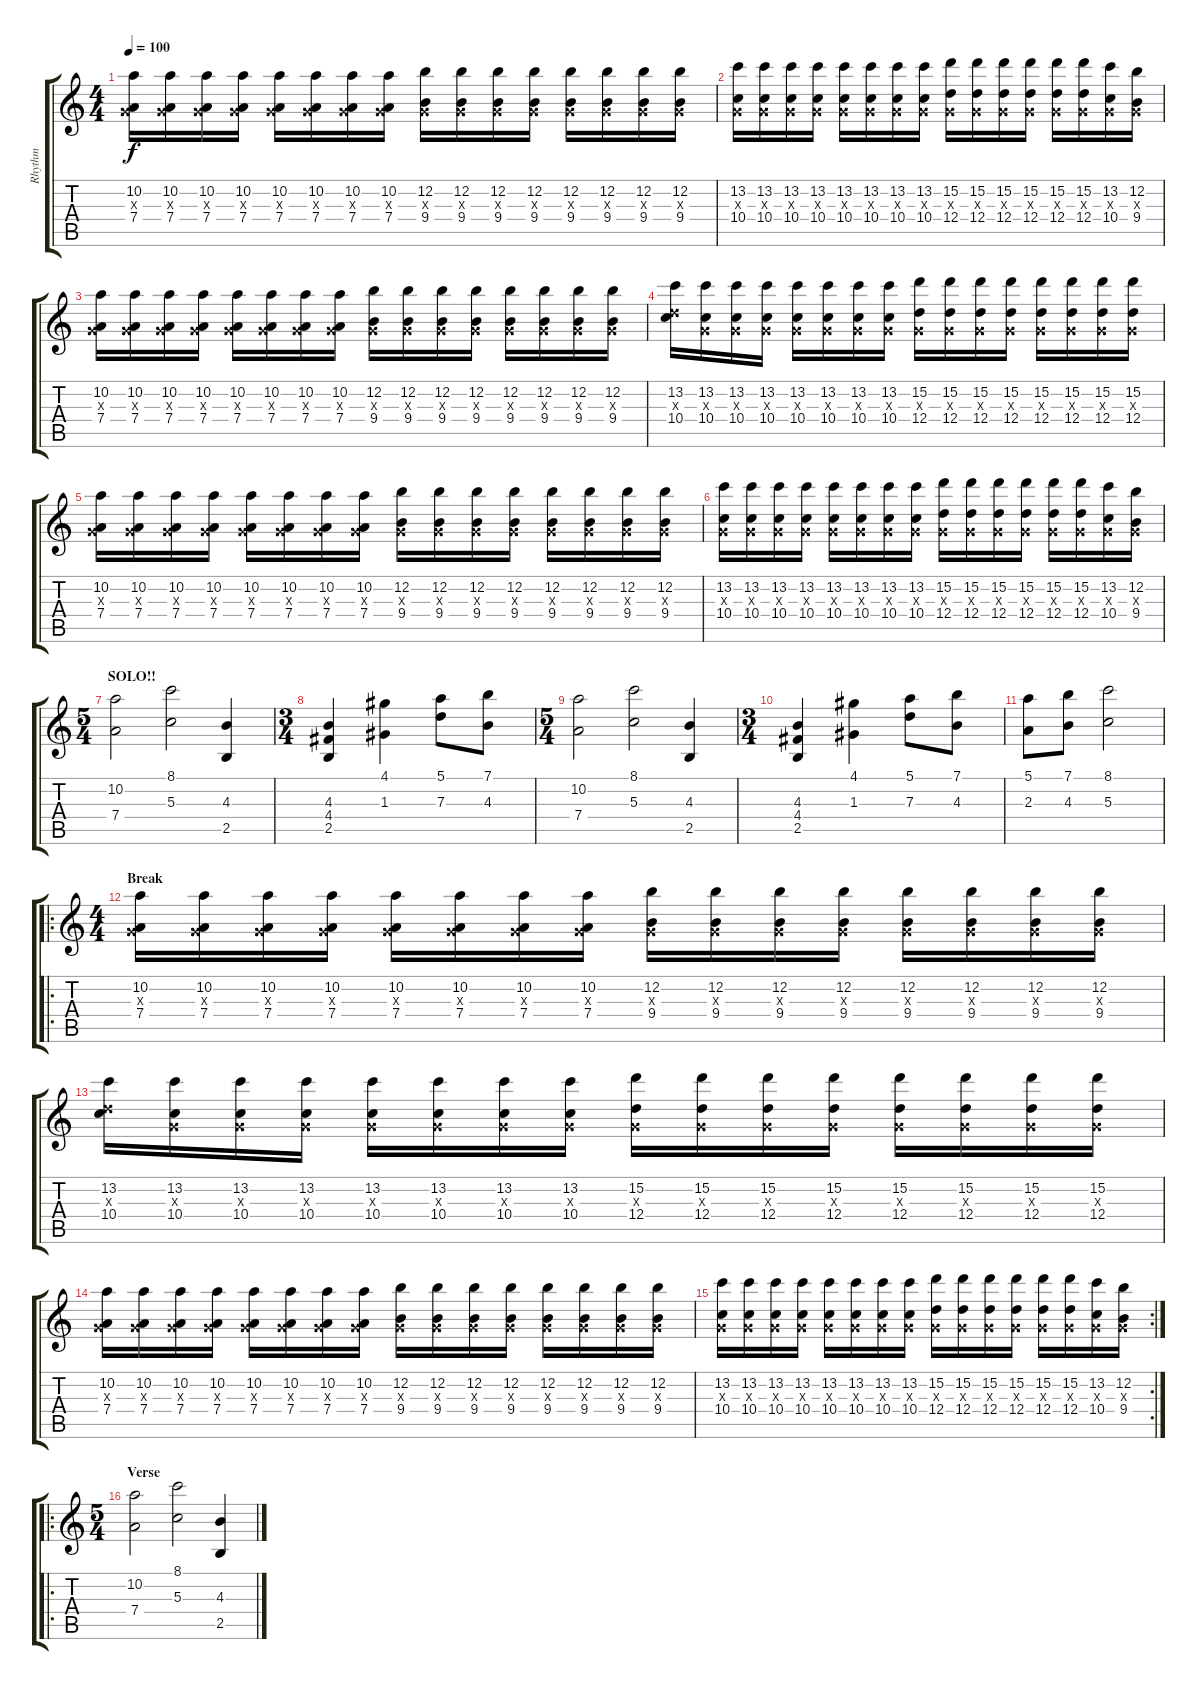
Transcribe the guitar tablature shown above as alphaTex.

\track ("Rhythm" "Rhythm") {instrument distortionguitar}
\staff {score tabs}
\tuning (E4 B3 G3 D3 A2 E2) {hide}
\ts (4 4)
\tempo 100
\clef g2
\ks c
(10.2 0.3{x} 7.4).16{dy f} (10.2 0.3{x} 7.4).16 (10.2 0.3{x} 7.4).16 (10.2 0.3{x} 7.4).16 (10.2 0.3{x} 7.4).16 (10.2 0.3{x} 7.4).16 (10.2 0.3{x} 7.4).16 (10.2 0.3{x} 7.4).16 (12.2 0.3{x} 9.4).16 (12.2 0.3{x} 9.4).16 (12.2 0.3{x} 9.4).16 (12.2 0.3{x} 9.4).16 (12.2 0.3{x} 9.4).16 (12.2 0.3{x} 9.4).16 (12.2 0.3{x} 9.4).16 (12.2 0.3{x} 9.4).16 |
(13.2 0.3{x} 10.4).16 (13.2 0.3{x} 10.4).16 (13.2 0.3{x} 10.4).16 (13.2 0.3{x} 10.4).16 (13.2 0.3{x} 10.4).16 (13.2 0.3{x} 10.4).16 (13.2 0.3{x} 10.4).16 (13.2 0.3{x} 10.4).16 (15.2 0.3{x} 12.4).16 (15.2 0.3{x} 12.4).16 (15.2 0.3{x} 12.4).16 (15.2 0.3{x} 12.4).16 (15.2 0.3{x} 12.4).16 (15.2 0.3{x} 12.4).16 (13.2 0.3{x} 10.4).16 (12.2 0.3{x} 9.4).16 |
(10.2 0.3{x} 7.4).16 (10.2 0.3{x} 7.4).16 (10.2 0.3{x} 7.4).16 (10.2 0.3{x} 7.4).16 (10.2 0.3{x} 7.4).16 (10.2 0.3{x} 7.4).16 (10.2 0.3{x} 7.4).16 (10.2 0.3{x} 7.4).16 (12.2 0.3{x} 9.4).16 (12.2 0.3{x} 9.4).16 (12.2 0.3{x} 9.4).16 (12.2 0.3{x} 9.4).16 (12.2 0.3{x} 9.4).16 (12.2 0.3{x} 9.4).16 (12.2 0.3{x} 9.4).16 (12.2 0.3{x} 9.4).16 |
(13.2 7.3{x} 10.4).16 (13.2 0.3{x} 10.4).16 (13.2 0.3{x} 10.4).16 (13.2 0.3{x} 10.4).16 (13.2 0.3{x} 10.4).16 (13.2 0.3{x} 10.4).16 (13.2 0.3{x} 10.4).16 (13.2 0.3{x} 10.4).16 (15.2 0.3{x} 12.4).16 (15.2 0.3{x} 12.4).16 (15.2 0.3{x} 12.4).16 (15.2 0.3{x} 12.4).16 (15.2 0.3{x} 12.4).16 (15.2 0.3{x} 12.4).16 (15.2 0.3{x} 12.4).16 (15.2 0.3{x} 12.4).16 |
(10.2 0.3{x} 7.4).16 (10.2 0.3{x} 7.4).16 (10.2 0.3{x} 7.4).16 (10.2 0.3{x} 7.4).16 (10.2 0.3{x} 7.4).16 (10.2 0.3{x} 7.4).16 (10.2 0.3{x} 7.4).16 (10.2 0.3{x} 7.4).16 (12.2 0.3{x} 9.4).16 (12.2 0.3{x} 9.4).16 (12.2 0.3{x} 9.4).16 (12.2 0.3{x} 9.4).16 (12.2 0.3{x} 9.4).16 (12.2 0.3{x} 9.4).16 (12.2 0.3{x} 9.4).16 (12.2 0.3{x} 9.4).16 |
(13.2 0.3{x} 10.4).16 (13.2 0.3{x} 10.4).16 (13.2 0.3{x} 10.4).16 (13.2 0.3{x} 10.4).16 (13.2 0.3{x} 10.4).16 (13.2 0.3{x} 10.4).16 (13.2 0.3{x} 10.4).16 (13.2 0.3{x} 10.4).16 (15.2 0.3{x} 12.4).16 (15.2 0.3{x} 12.4).16 (15.2 0.3{x} 12.4).16 (15.2 0.3{x} 12.4).16 (15.2 0.3{x} 12.4).16 (15.2 0.3{x} 12.4).16 (13.2 0.3{x} 10.4).16 (12.2 0.3{x} 9.4).16 |
\ts (5 4)
\section ("" "SOLO!!")
(10.2 7.4).2 (8.1 5.3).2 (4.3 2.5).4 |
\ts (3 4)
(4.3 4.4 2.5).4 (4.1 1.3).4 (5.1 7.3).8 (7.1 4.3).8 |
\ts (5 4)
(10.2 7.4).2 (8.1 5.3).2 (4.3 2.5).4 |
\ts (3 4)
(4.3 4.4 2.5).4 (4.1 1.3).4 (5.1 7.3).8 (7.1 4.3).8 |
(5.1 2.3).8 (7.1 4.3).8 (8.1 5.3).2 |
\ro
\ts (4 4)
\section ("" "Break")
(10.2 0.3{x} 7.4).16 (10.2 0.3{x} 7.4).16 (10.2 0.3{x} 7.4).16 (10.2 0.3{x} 7.4).16 (10.2 0.3{x} 7.4).16 (10.2 0.3{x} 7.4).16 (10.2 0.3{x} 7.4).16 (10.2 0.3{x} 7.4).16 (12.2 0.3{x} 9.4).16 (12.2 0.3{x} 9.4).16 (12.2 0.3{x} 9.4).16 (12.2 0.3{x} 9.4).16 (12.2 0.3{x} 9.4).16 (12.2 0.3{x} 9.4).16 (12.2 0.3{x} 9.4).16 (12.2 0.3{x} 9.4).16 |
(13.2 7.3{x} 10.4).16 (13.2 0.3{x} 10.4).16 (13.2 0.3{x} 10.4).16 (13.2 0.3{x} 10.4).16 (13.2 0.3{x} 10.4).16 (13.2 0.3{x} 10.4).16 (13.2 0.3{x} 10.4).16 (13.2 0.3{x} 10.4).16 (15.2 0.3{x} 12.4).16 (15.2 0.3{x} 12.4).16 (15.2 0.3{x} 12.4).16 (15.2 0.3{x} 12.4).16 (15.2 0.3{x} 12.4).16 (15.2 0.3{x} 12.4).16 (15.2 0.3{x} 12.4).16 (15.2 0.3{x} 12.4).16 |
(10.2 0.3{x} 7.4).16 (10.2 0.3{x} 7.4).16 (10.2 0.3{x} 7.4).16 (10.2 0.3{x} 7.4).16 (10.2 0.3{x} 7.4).16 (10.2 0.3{x} 7.4).16 (10.2 0.3{x} 7.4).16 (10.2 0.3{x} 7.4).16 (12.2 0.3{x} 9.4).16 (12.2 0.3{x} 9.4).16 (12.2 0.3{x} 9.4).16 (12.2 0.3{x} 9.4).16 (12.2 0.3{x} 9.4).16 (12.2 0.3{x} 9.4).16 (12.2 0.3{x} 9.4).16 (12.2 0.3{x} 9.4).16 |
\rc 2
(13.2 0.3{x} 10.4).16 (13.2 0.3{x} 10.4).16 (13.2 0.3{x} 10.4).16 (13.2 0.3{x} 10.4).16 (13.2 0.3{x} 10.4).16 (13.2 0.3{x} 10.4).16 (13.2 0.3{x} 10.4).16 (13.2 0.3{x} 10.4).16 (15.2 0.3{x} 12.4).16 (15.2 0.3{x} 12.4).16 (15.2 0.3{x} 12.4).16 (15.2 0.3{x} 12.4).16 (15.2 0.3{x} 12.4).16 (15.2 0.3{x} 12.4).16 (13.2 0.3{x} 10.4).16 (12.2 0.3{x} 9.4).16 |
\ro
\ts (5 4)
\section ("" "Verse")
(10.2 7.4).2 (8.1 5.3).2 (4.3 2.5).4
